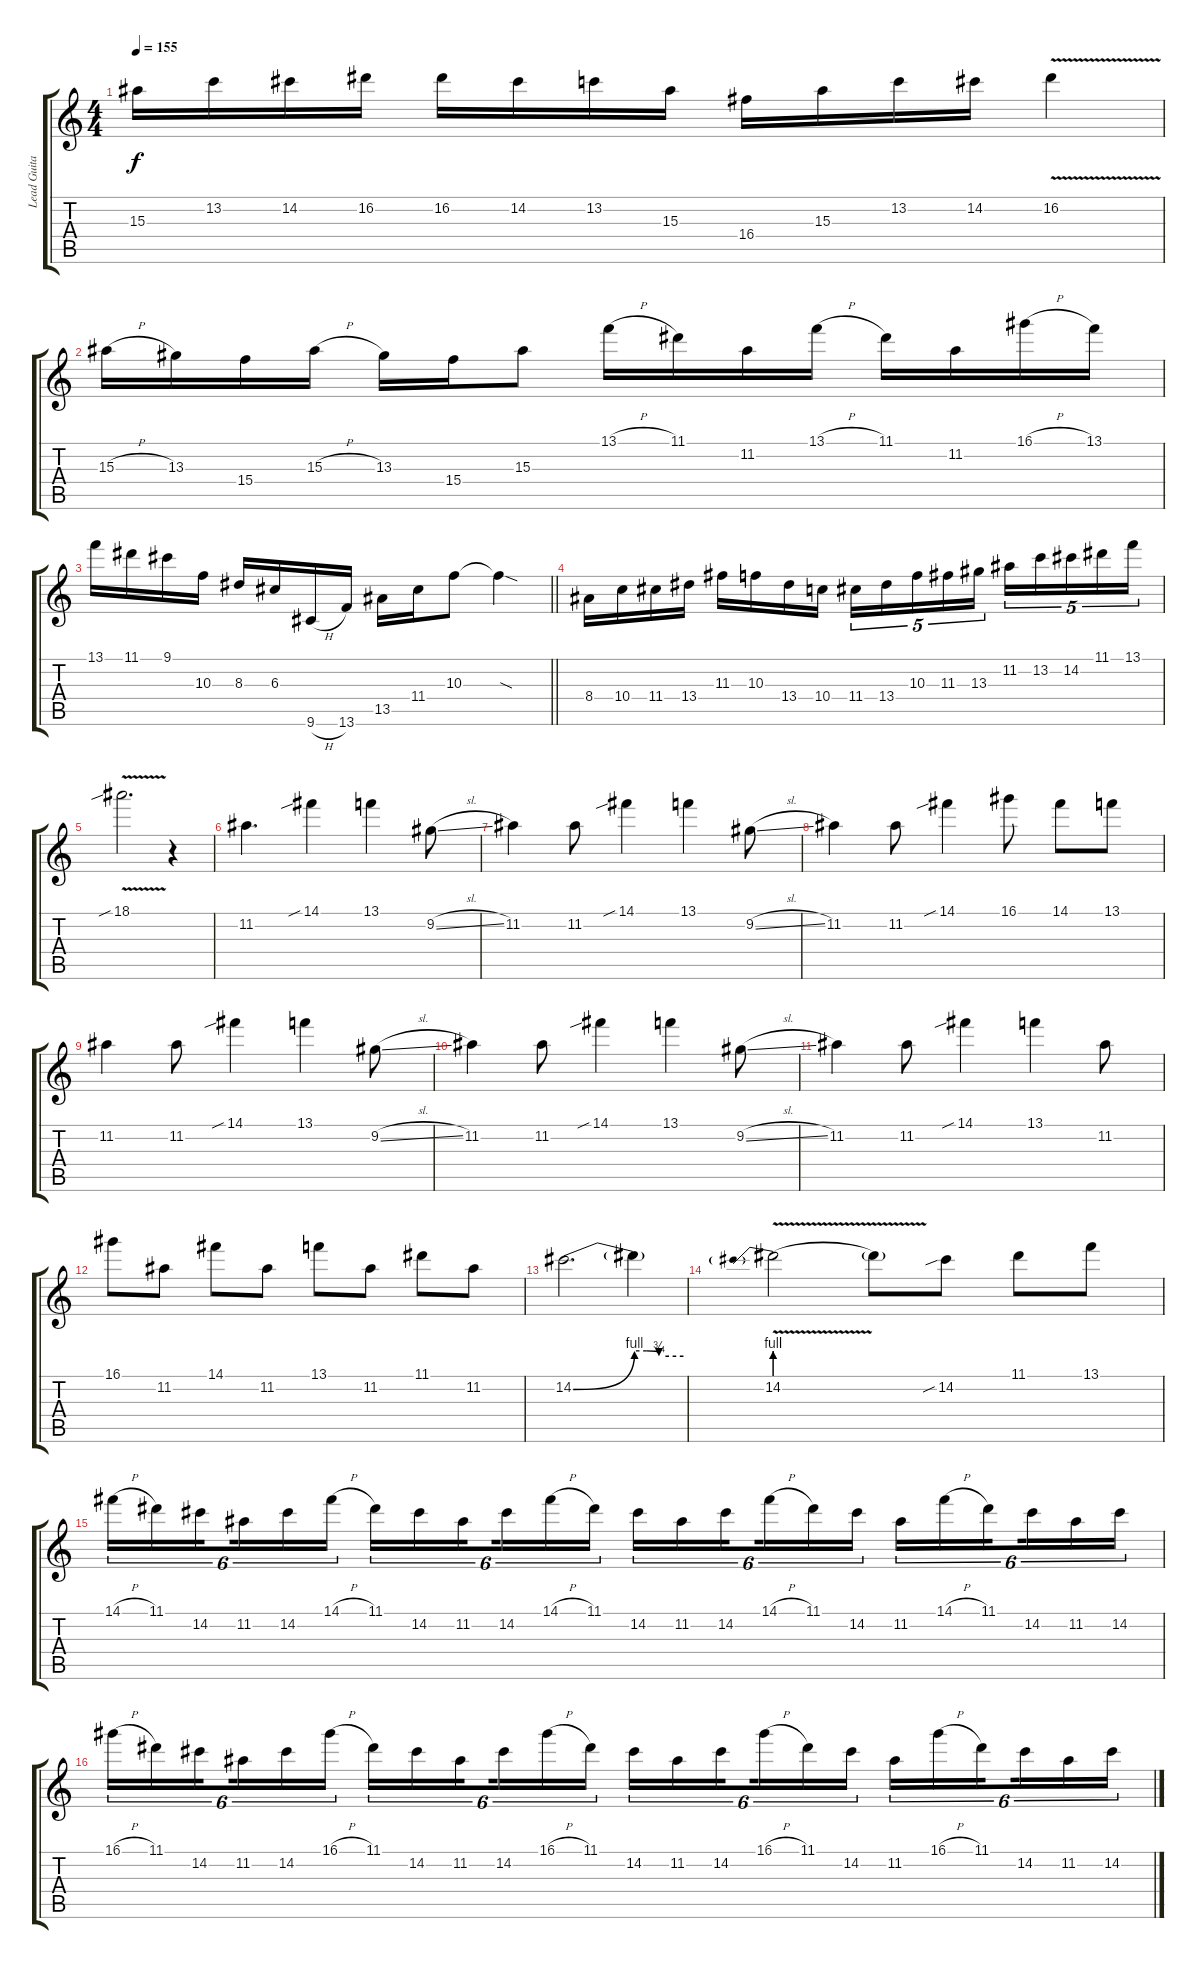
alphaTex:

\track ("Lead Guitar" "Lead Guita") {instrument distortionguitar}
\staff {score tabs}
\tuning (E4 B3 G3 D3 A2 E2) {hide}
\ts (4 4)
\tempo 155
\clef g2
\ks c
15.3.16{dy f} 13.2.16 14.2.16 16.2.16 16.2.16 14.2.16 13.2.16 15.3.16 16.4.16 15.3.16 13.2.16 14.2.16 16.2{v}.4 |
15.3{h}.16 13.3.16 15.4.16 15.3{h}.16 13.3.16 15.4.16 15.3.8 13.1{h}.16 11.1.16 11.2.16 13.1{h}.16 11.1.16 11.2.16 16.1{h}.16 13.1.16 |
\barLineRight lightlight
13.1.16 11.1.16 9.1.16 10.3.16 8.3.16 6.3.16 9.6{h}.16 13.6.16 13.5.16 11.4.16 10.3.8 10.3{sod t}.4 |
8.4.16 10.4.16 11.4.16 13.4.16 11.3.16 10.3.16 13.4.16 10.4.16 11.4.16{tu (5 4)} 13.4.16{tu (5 4)} 10.3.16{tu (5 4)} 11.3.16{tu (5 4)} 13.3.16{tu (5 4)} 11.2.16{tu (5 4)} 13.2.16{tu (5 4)} 14.2.16{tu (5 4)} 11.1.16{tu (5 4)} 13.1.16{tu (5 4)} |
18.1{v sib}.2{d} r.4 |
11.2.4{d} 14.1{sib}.4 13.1.4 9.2{sl}.8 |
11.2.4 11.2.8 14.1{sib}.4 13.1.4 9.2{sl}.8 |
11.2.4 11.2.8 14.1{sib}.4 16.1.8 14.1.8 13.1.8 |
11.2.4 11.2.8 14.1{sib}.4 13.1.4 9.2{sl}.8 |
11.2.4 11.2.8 14.1{sib}.4 13.1.4 9.2{sl}.8 |
11.2.4 11.2.8 14.1{sib}.4 13.1.4 11.2.8 |
16.1.8 11.2.8 14.1.8 11.2.8 13.1.8 11.2.8 11.1.8 11.2.8 |
14.2{be (bend 0 0 60 4)}.2{d} 14.2{be (custom 0 4 15 4 30 3 60 3) t}.4 |
14.2{be (prebend 0 4 60 4) v}.2 14.2{t}.8 14.2{sib}.8 11.1.8 13.1.8 |
14.1{h}.16{tu (6 4)} 11.1.16{tu (6 4)} 14.2.16{tu (6 4) beam splitsecondary} 11.2.16{tu (6 4)} 14.2.16{tu (6 4)} 14.1{h}.16{tu (6 4)} 11.1.16{tu (6 4)} 14.2.16{tu (6 4)} 11.2.16{tu (6 4) beam splitsecondary} 14.2.16{tu (6 4)} 14.1{h}.16{tu (6 4)} 11.1.16{tu (6 4)} 14.2.16{tu (6 4)} 11.2.16{tu (6 4)} 14.2.16{tu (6 4) beam splitsecondary} 14.1{h}.16{tu (6 4)} 11.1.16{tu (6 4)} 14.2.16{tu (6 4)} 11.2.16{tu (6 4)} 14.1{h}.16{tu (6 4)} 11.1.16{tu (6 4) beam splitsecondary} 14.2.16{tu (6 4)} 11.2.16{tu (6 4)} 14.2.16{tu (6 4)} |
16.1{h}.16{tu (6 4)} 11.1.16{tu (6 4)} 14.2.16{tu (6 4) beam splitsecondary} 11.2.16{tu (6 4)} 14.2.16{tu (6 4)} 16.1{h}.16{tu (6 4)} 11.1.16{tu (6 4)} 14.2.16{tu (6 4)} 11.2.16{tu (6 4) beam splitsecondary} 14.2.16{tu (6 4)} 16.1{h}.16{tu (6 4)} 11.1.16{tu (6 4)} 14.2.16{tu (6 4)} 11.2.16{tu (6 4)} 14.2.16{tu (6 4) beam splitsecondary} 16.1{h}.16{tu (6 4)} 11.1.16{tu (6 4)} 14.2.16{tu (6 4)} 11.2.16{tu (6 4)} 16.1{h}.16{tu (6 4)} 11.1.16{tu (6 4) beam splitsecondary} 14.2.16{tu (6 4)} 11.2.16{tu (6 4)} 14.2.16{tu (6 4)}
